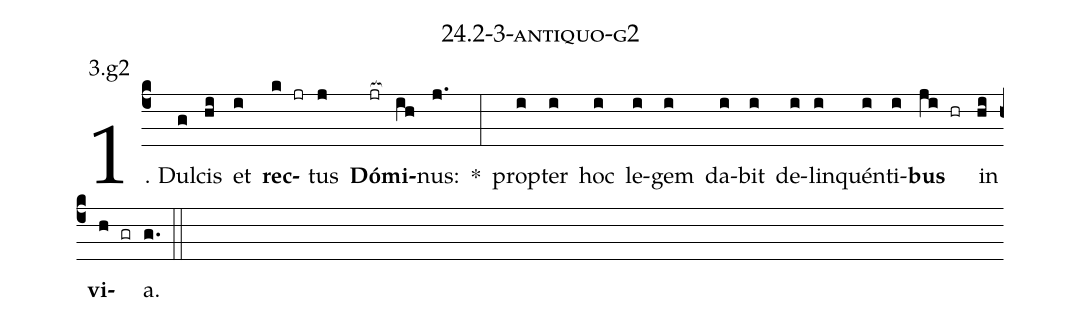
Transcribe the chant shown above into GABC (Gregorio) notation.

name: 24.2-3-antiquo-g2;
annotation: 3.g2;
%%
(c4)1. Dul(g)cis(hi) et(i) <b>rec</b>(k jr)tus(j) <b>Dó</b>(jr[ocb:1{])<b>mi</b>(ih[ocb:0}])nus:(j.) *(:) prop(i)ter(i) hoc(i) le(i)gem(i) da(i)bit(i) de(i)lin(i)quén(i)ti(i)<b>bus</b>(ji hr) in(hi) <b>vi</b>(h gr)a.(g.) (::)


%E(i) u(i) o(ji) u(hi) a(h) e.(g.) (::)
